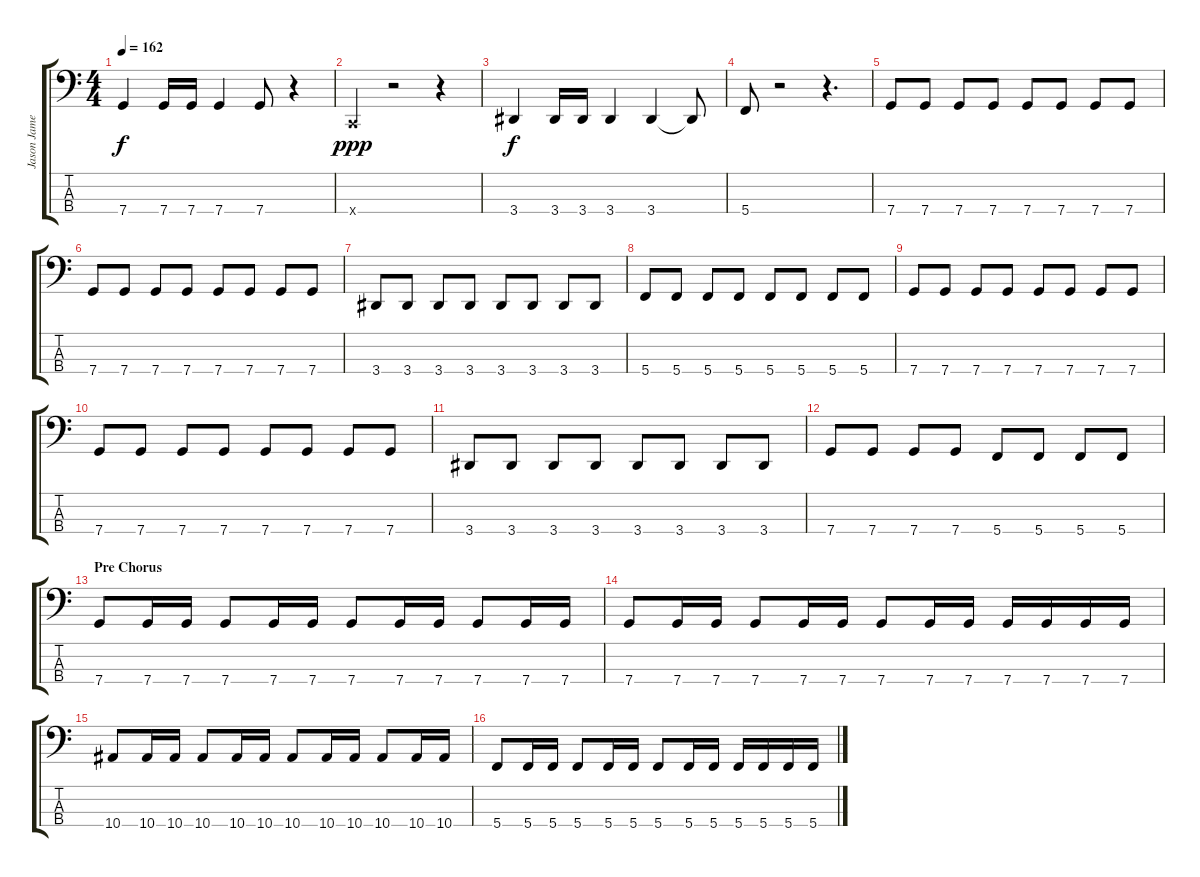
\track ("Jason James" "Jason Jame") {instrument electricbasspick}
\staff {score tabs}
\tuning (F2 C2 G1 C1) {hide}
\ts (4 4)
\tempo 162
\clef f4
\ks c
7.4.4{dy f} 7.4.16 7.4.16 7.4.4 7.4.8 r.4 |
0.4{x}.4{dy ppp} r.2 r.4 |
3.4.4{dy f} 3.4.16 3.4.16 3.4.4 3.4.4 3.4{t}.8 |
5.4.8 r.2 r.4{d} |
7.4.8 7.4.8 7.4.8 7.4.8 7.4.8 7.4.8 7.4.8 7.4.8 |
7.4.8 7.4.8 7.4.8 7.4.8 7.4.8 7.4.8 7.4.8 7.4.8 |
3.4.8 3.4.8 3.4.8 3.4.8 3.4.8 3.4.8 3.4.8 3.4.8 |
5.4.8 5.4.8 5.4.8 5.4.8 5.4.8 5.4.8 5.4.8 5.4.8 |
7.4.8 7.4.8 7.4.8 7.4.8 7.4.8 7.4.8 7.4.8 7.4.8 |
7.4.8 7.4.8 7.4.8 7.4.8 7.4.8 7.4.8 7.4.8 7.4.8 |
3.4.8 3.4.8 3.4.8 3.4.8 3.4.8 3.4.8 3.4.8 3.4.8 |
7.4.8 7.4.8 7.4.8 7.4.8 5.4.8 5.4.8 5.4.8 5.4.8 |
\section ("" "Pre Chorus")
7.4.8 7.4.16 7.4.16 7.4.8 7.4.16 7.4.16 7.4.8 7.4.16 7.4.16 7.4.8 7.4.16 7.4.16 |
7.4.8 7.4.16 7.4.16 7.4.8 7.4.16 7.4.16 7.4.8 7.4.16 7.4.16 7.4.16 7.4.16 7.4.16 7.4.16 |
10.4.8 10.4.16 10.4.16 10.4.8 10.4.16 10.4.16 10.4.8 10.4.16 10.4.16 10.4.8 10.4.16 10.4.16 |
5.4.8 5.4.16 5.4.16 5.4.8 5.4.16 5.4.16 5.4.8 5.4.16 5.4.16 5.4.16 5.4.16 5.4.16 5.4.16
